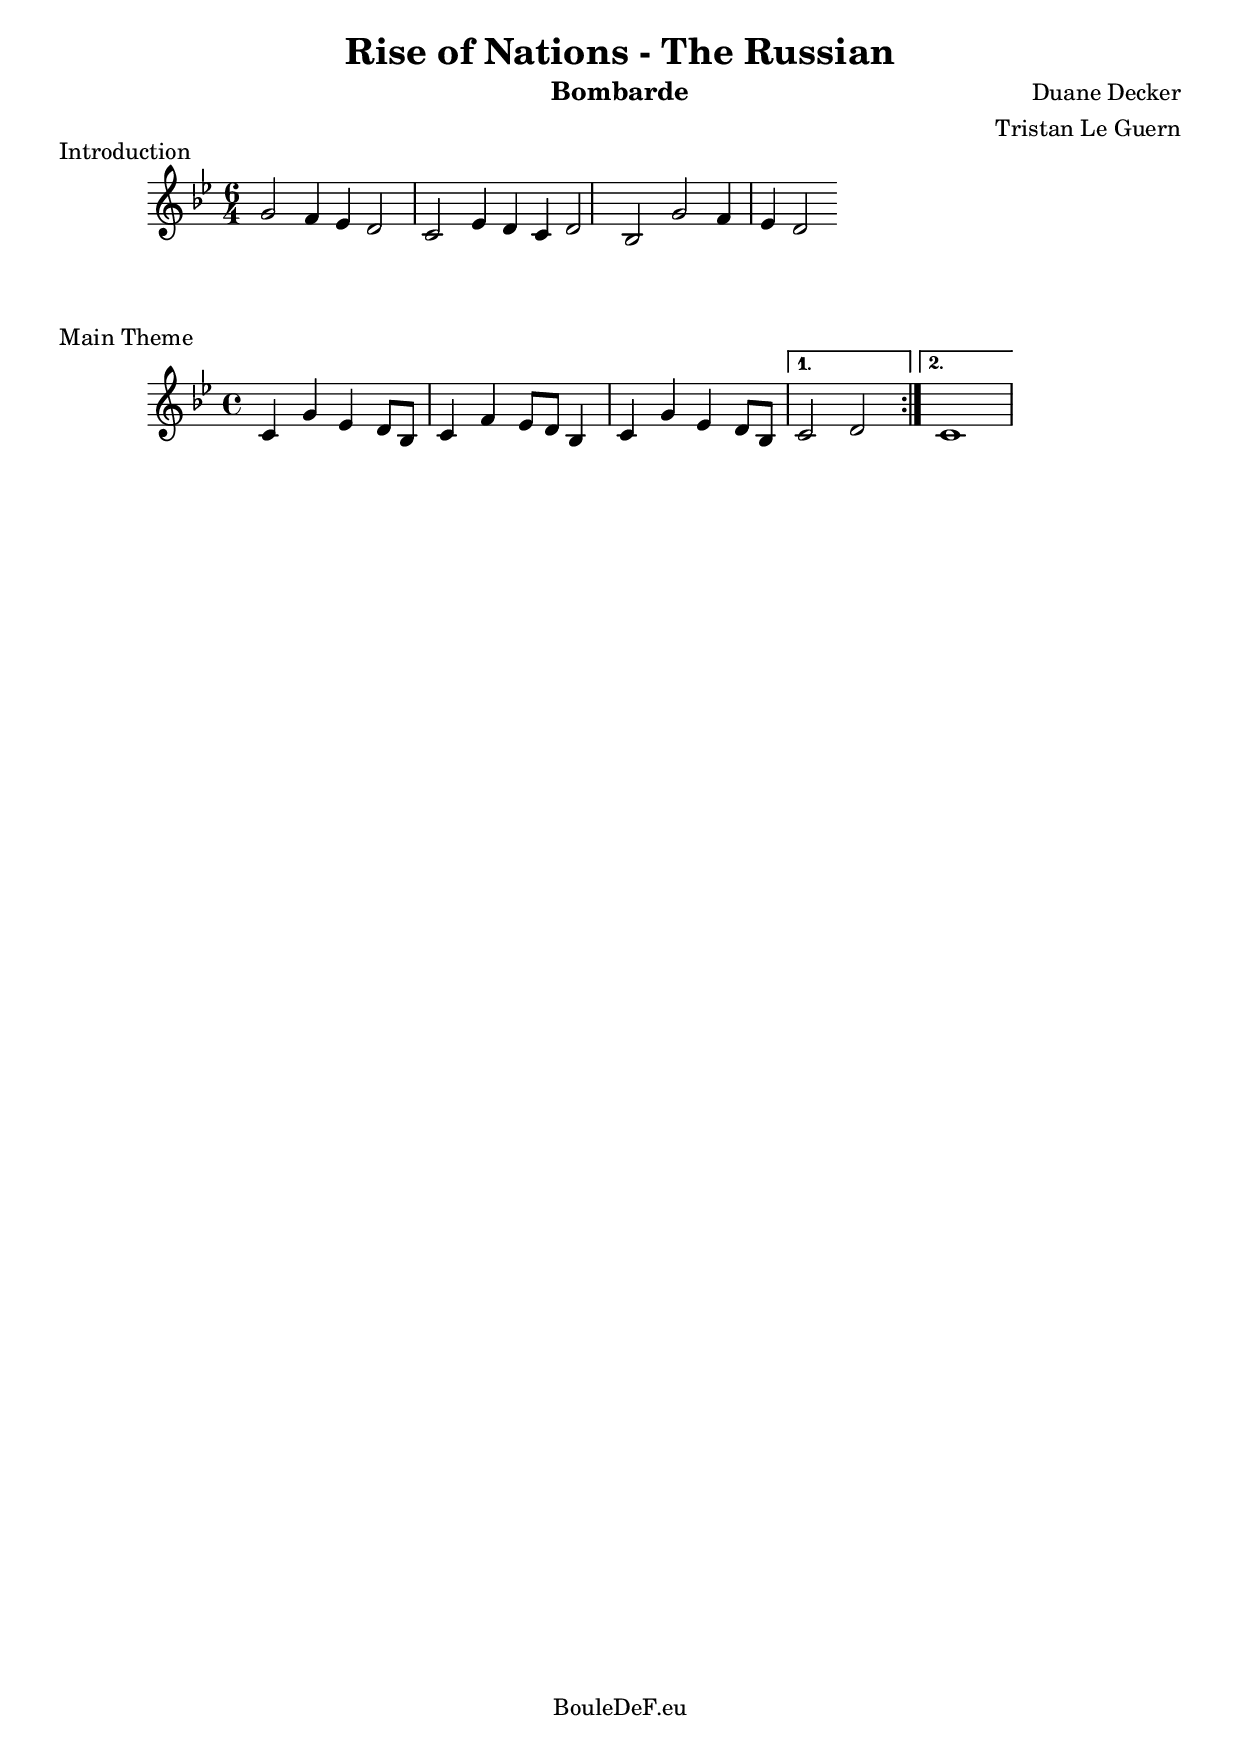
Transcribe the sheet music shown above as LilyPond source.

\version "2.14.2"
\include "italiano.ly"

\header {
	title = "Rise of Nations - The Russian"
	composer = "Duane Decker"
	arranger = "Tristan Le Guern"
	instrument = "Bombarde"
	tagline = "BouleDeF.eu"
}

\score {
	\new Staff \relative si {
		\clef treble
		\key sib \major
		\time 6/4

		% XXX
		sol'2 fa4 mib re2 do mib4 re do re2 sib
		sol' fa4 mib re2

	}
	\header {
		piece = "Introduction"
	}
}

\score {
	\new Staff \relative si {
		\clef treble
		\key sib \major
		\time 4/4

		\repeat volta 2 {
			do4 sol' mib re8 sib
			| do4 fa mib8 re sib4
			| do sol' mib re8 sib
		}
		\alternative {
			{| do2 re2}
			{| do1}
		}
	}
	\header {
		piece = "Main Theme"
	}
}

